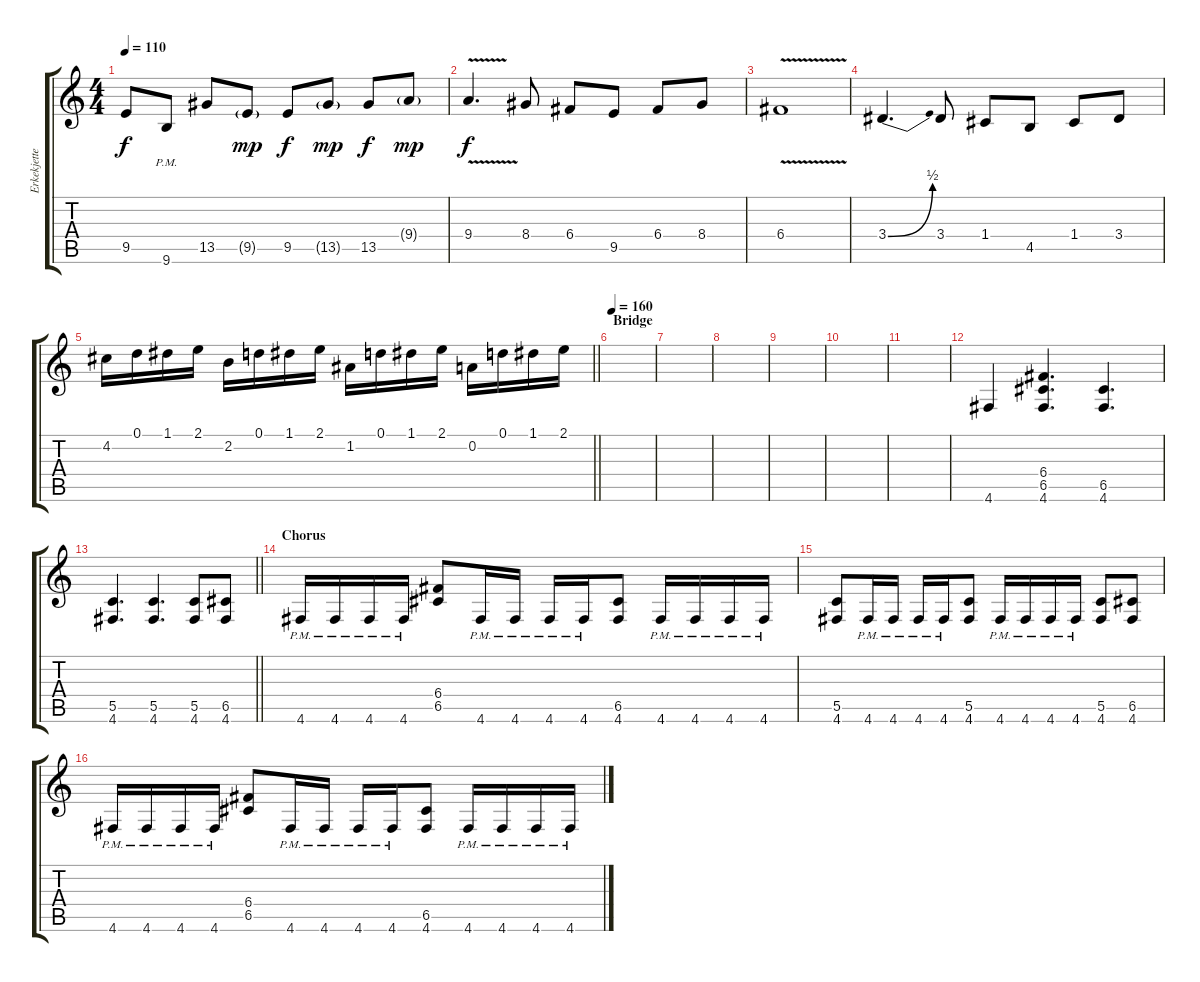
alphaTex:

\track ("Erkekjetter Silenoz - Rhythm Guitar" "Erkekjette") {instrument distortionguitar}
\staff {score tabs}
\tuning (D4 A3 F3 C3 G2 D2) {hide}
\ts (4 4)
\tempo 110
\clef g2
\ks c
9.5.8{dy f} 9.6{pm}.8 13.5.8 9.5{g}.8{dy mp} 9.5.8{dy f} 13.5{g}.8{dy mp} 13.5.8{dy f} 9.4{g}.8{dy mp} |
9.4{v}.4{d dy f} 8.4.8 6.4.8 9.5.8 6.4.8 8.4.8 |
6.4{v}.1 |
3.4{be (bend 0 0 60 2)}.4{d} 3.4.8 1.4.8 4.5.8 1.4.8 3.4.8 |
\barLineRight lightlight
4.2.16 0.1.16 1.1.16 2.1.16 2.2.16 0.1.16 1.1.16 2.1.16 1.2.16 0.1.16 1.1.16 2.1.16 0.2.16 0.1.16 1.1.16 2.1.16 |
\section ("" "Bridge")
\tempo 160
|
|
|
|
|
|
4.6.4 (6.4 6.5 4.6).4{d} (6.5 4.6).4{d} |
\barLineRight lightlight
(5.5 4.6).4{d} (5.5 4.6).4{d} (5.5 4.6).8 (6.5 4.6).8 |
\section ("" "Chorus")
4.6{pm}.16 4.6{pm}.16 4.6{pm}.16 4.6{pm}.16 (6.4 6.5).8 4.6{pm}.16 4.6{pm}.16 4.6{pm}.16 4.6{pm}.16 (6.5 4.6).8 4.6{pm}.16 4.6{pm}.16 4.6{pm}.16 4.6{pm}.16 |
(5.5 4.6).8 4.6{pm}.16 4.6{pm}.16 4.6{pm}.16 4.6{pm}.16 (5.5 4.6).8 4.6{pm}.16 4.6{pm}.16 4.6{pm}.16 4.6{pm}.16 (5.5 4.6).8 (6.5 4.6).8 |
4.6{pm}.16 4.6{pm}.16 4.6{pm}.16 4.6{pm}.16 (6.4 6.5).8 4.6{pm}.16 4.6{pm}.16 4.6{pm}.16 4.6{pm}.16 (6.5 4.6).8 4.6{pm}.16 4.6{pm}.16 4.6{pm}.16 4.6{pm}.16
